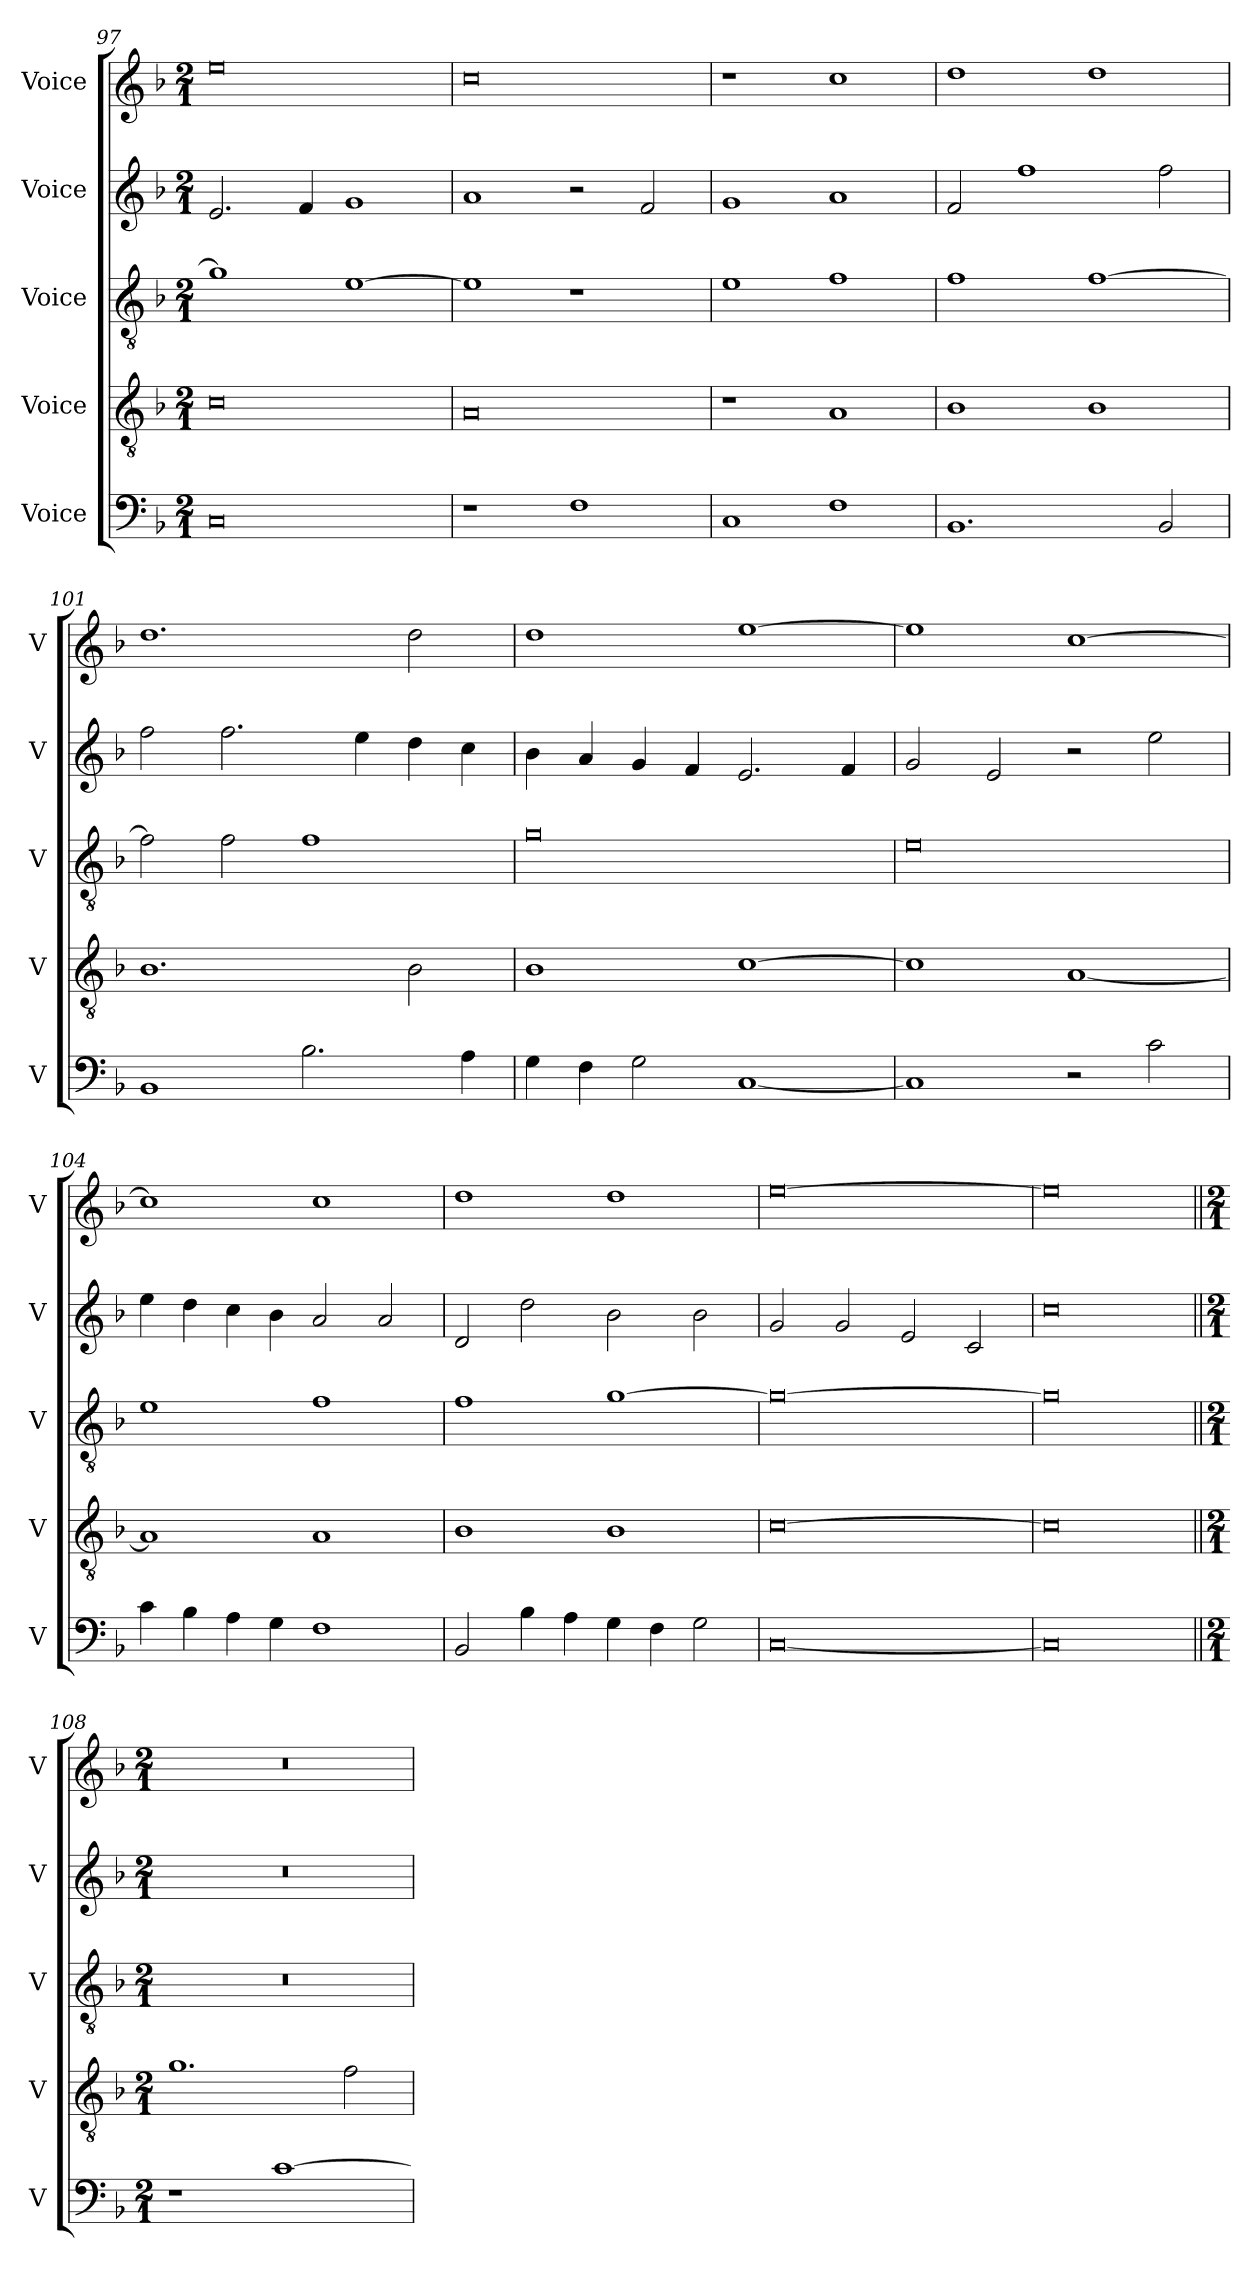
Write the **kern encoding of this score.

**kern	**kern	**kern	**kern	**kern
*part5	*part4	*part3	*part2	*part1
*staff5	*staff4	*staff3	*staff2	*staff1
*I"Voice	*I"Voice	*I"Voice	*I"Voice	*I"Voice
*I'V	*I'V	*I'V	*I'V	*I'V
*clefF4	*clefGv2	*clefGv2	*clefG2	*clefG2
*k[b-]	*k[b-]	*k[b-]	*k[b-]	*k[b-]
*M2/1	*M2/1	*M2/1	*M2/1	*M2/1
=97	=97	=97	=97	=97
0C	0c	1g]	2.e/	0ee
.	.	.	4f/	.
.	.	[1e	1g	.
=98	=98	=98	=98	=98
1r	0A	1e]	1a	0cc
1F	.	1r	2r	.
.	.	.	2f/	.
=99	=99	=99	=99	=99
1C	1r	1e	1g	1r
1F	1A	1f	1a	1cc
!!LO:PB:g=z
=100	=100	=100	=100	=100
1.BB-	1B-	1f	2f/	1dd
.	.	.	1ff	.
.	1B-	[1f	.	1dd
2BB-/	.	.	2ff\	.
=101	=101	=101	=101	=101
1BB-	1.B-	2f\]	2ff\	1.dd
.	.	2f\	2.ff\	.
2.B-\	.	1f	.	.
.	.	.	4ee\	.
.	2B-\	.	4dd\	2dd\
4A\	.	.	4cc\	.
=102	=102	=102	=102	=102
4G\	1B-	0g	4b-\	1dd
4F\	.	.	4a/	.
2G\	.	.	4g/	.
.	.	.	4f/	.
[1C	[1c	.	2.e/	[1ee
.	.	.	4f/	.
=103	=103	=103	=103	=103
1C]	1c]	0e	2g/	1ee]
.	.	.	2e/	.
2r	[1A	.	2r	[1cc
2c\	.	.	2ee\	.
!!LO:LB:g=z
=104	=104	=104	=104	=104
4c\	1A]	1e	4ee\	1cc]
4B-\	.	.	4dd\	.
4A\	.	.	4cc\	.
4G\	.	.	4b-\	.
1F	1A	1f	2a/	1cc
.	.	.	2a/	.
=105	=105	=105	=105	=105
2BB-/	1B-	1f	2d/	1dd
4B-\	.	.	2dd\	.
4A\	.	.	.	.
4G\	1B-	[1g	2b-\	1dd
4F\	.	.	.	.
2G\	.	.	2b-\	.
=106	=106	=106	=106	=106
[0C	[0c	0g_	2g/	[0ee
.	.	.	2g/	.
.	.	.	2e/	.
.	.	.	2c/	.
=107	=107	=107	=107	=107
0C]	0c]	0g]	0cc	0ee]
!!LO:LB:g=z
=108||	=108||	=108||	=108||	=108||
*M2/1	*M2/1	*M2/1	*M2/1	*M2/1
1r	1.g	0r	0r	0r
[1c	.	.	.	.
.	2f\	.	.	.
=	=	=	=	=
*-	*-	*-	*-	*-
